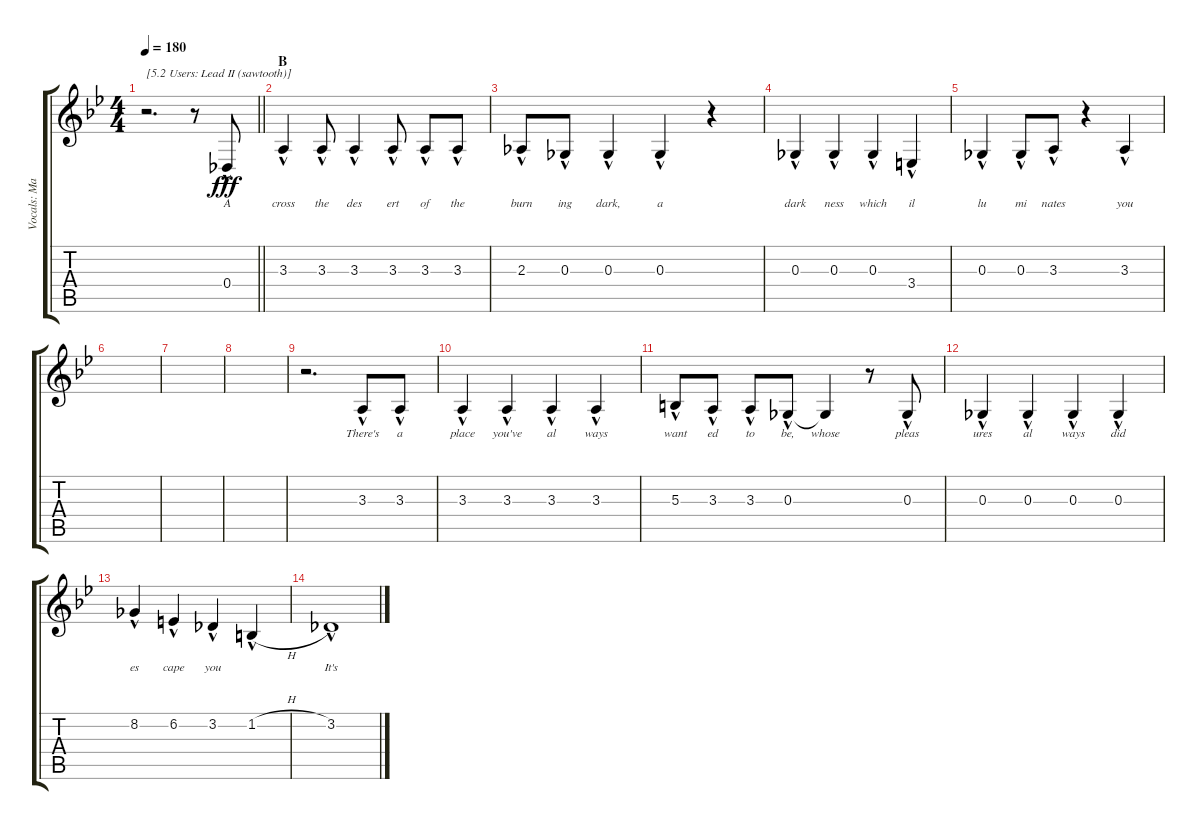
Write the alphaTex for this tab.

\track ("Vocals: Martin" "Vocals: Ma") {instrument lead2sawtooth}
\staff {score tabs}
\tuning (Eb4 Bb3 Gb3 Db3 Ab2 Eb2) {hide}
\ts (4 4)
\tempo 180
\clef g2
\barLineRight lightlight
\ks bb
r.2{d txt "[5.2 Users: Lead II (sawtooth)]" dy fff} r.8 0.4{hac}.8{lyrics (0 "A") lyrics (1 "") lyrics (2 "") lyrics (3 "") lyrics (4 "")} |
\section ("" "B")
3.3{hac}.4{lyrics (0 "cross") lyrics (1 "") lyrics (2 "") lyrics (3 "") lyrics (4 "")} 3.3{hac}.8{lyrics (0 "the") lyrics (1 "") lyrics (2 "") lyrics (3 "") lyrics (4 "")} 3.3{hac}.4{lyrics (0 "des") lyrics (1 "") lyrics (2 "") lyrics (3 "") lyrics (4 "")} 3.3{hac}.8{lyrics (0 "ert") lyrics (1 "") lyrics (2 "") lyrics (3 "") lyrics (4 "")} 3.3{hac}.8{lyrics (0 "of") lyrics (1 "") lyrics (2 "") lyrics (3 "") lyrics (4 "")} 3.3{hac}.8{lyrics (0 "the") lyrics (1 "") lyrics (2 "") lyrics (3 "") lyrics (4 "")} |
2.3{hac}.8{lyrics (0 "burn") lyrics (1 "") lyrics (2 "") lyrics (3 "") lyrics (4 "")} 0.3{hac}.8{lyrics (0 "ing") lyrics (1 "") lyrics (2 "") lyrics (3 "") lyrics (4 "")} 0.3{hac}.4{lyrics (0 "dark,") lyrics (1 "") lyrics (2 "") lyrics (3 "") lyrics (4 "")} 0.3{hac}.4{lyrics (0 "a") lyrics (1 "") lyrics (2 "") lyrics (3 "") lyrics (4 "")} r.4 |
0.3{hac}.4{lyrics (0 "dark") lyrics (1 "") lyrics (2 "") lyrics (3 "") lyrics (4 "")} 0.3{hac}.4{lyrics (0 "ness") lyrics (1 "") lyrics (2 "") lyrics (3 "") lyrics (4 "")} 0.3{hac}.4{lyrics (0 "which") lyrics (1 "") lyrics (2 "") lyrics (3 "") lyrics (4 "")} 3.4{hac}.4{lyrics (0 "il") lyrics (1 "") lyrics (2 "") lyrics (3 "") lyrics (4 "")} |
0.3{hac}.4{lyrics (0 "lu") lyrics (1 "") lyrics (2 "") lyrics (3 "") lyrics (4 "")} 0.3{hac}.8{lyrics (0 "mi") lyrics (1 "") lyrics (2 "") lyrics (3 "") lyrics (4 "")} 3.3{hac}.8{lyrics (0 "nates") lyrics (1 "") lyrics (2 "") lyrics (3 "") lyrics (4 "")} r.4 3.3{hac}.4{lyrics (0 "you") lyrics (1 "") lyrics (2 "") lyrics (3 "") lyrics (4 "")} |
|
|
|
r.2{d} 3.3{hac}.8{lyrics (0 "There's") lyrics (1 "") lyrics (2 "") lyrics (3 "") lyrics (4 "")} 3.3{hac}.8{lyrics (0 "a") lyrics (1 "") lyrics (2 "") lyrics (3 "") lyrics (4 "")} |
3.3{hac}.4{lyrics (0 "place") lyrics (1 "") lyrics (2 "") lyrics (3 "") lyrics (4 "")} 3.3{hac}.4{lyrics (0 "you've") lyrics (1 "") lyrics (2 "") lyrics (3 "") lyrics (4 "")} 3.3{hac}.4{lyrics (0 "al") lyrics (1 "") lyrics (2 "") lyrics (3 "") lyrics (4 "")} 3.3{hac}.4{lyrics (0 "ways") lyrics (1 "") lyrics (2 "") lyrics (3 "") lyrics (4 "")} |
5.3{hac}.8{lyrics (0 "want") lyrics (1 "") lyrics (2 "") lyrics (3 "") lyrics (4 "")} 3.3{hac}.8{lyrics (0 "ed") lyrics (1 "") lyrics (2 "") lyrics (3 "") lyrics (4 "")} 3.3{hac}.8{lyrics (0 "to") lyrics (1 "") lyrics (2 "") lyrics (3 "") lyrics (4 "")} 0.3{hac}.8{lyrics (0 "be,") lyrics (1 "") lyrics (2 "") lyrics (3 "") lyrics (4 "")} 0.3{t}.4{lyrics (0 "whose") lyrics (1 "") lyrics (2 "") lyrics (3 "") lyrics (4 "")} r.8 0.3{hac}.8{lyrics (0 "pleas") lyrics (1 "") lyrics (2 "") lyrics (3 "") lyrics (4 "")} |
0.3{hac}.4{lyrics (0 "ures") lyrics (1 "") lyrics (2 "") lyrics (3 "") lyrics (4 "")} 0.3{hac}.4{lyrics (0 "al") lyrics (1 "") lyrics (2 "") lyrics (3 "") lyrics (4 "")} 0.3{hac}.4{lyrics (0 "ways") lyrics (1 "") lyrics (2 "") lyrics (3 "") lyrics (4 "")} 0.3{hac}.4{lyrics (0 "did") lyrics (1 "") lyrics (2 "") lyrics (3 "") lyrics (4 "")} |
8.2{hac}.4{lyrics (0 "es") lyrics (1 "") lyrics (2 "") lyrics (3 "") lyrics (4 "")} 6.2{hac}.4{lyrics (0 "cape") lyrics (1 "") lyrics (2 "") lyrics (3 "") lyrics (4 "")} 3.2{hac}.4{lyrics (0 "you") lyrics (1 "") lyrics (2 "") lyrics (3 "") lyrics (4 "")} 1.2{h hac}.4{lyrics (0 "") lyrics (1 "") lyrics (2 "") lyrics (3 "") lyrics (4 "")} |
3.2{hac}.1{lyrics (0 "It's") lyrics (1 "") lyrics (2 "") lyrics (3 "") lyrics (4 "")}
